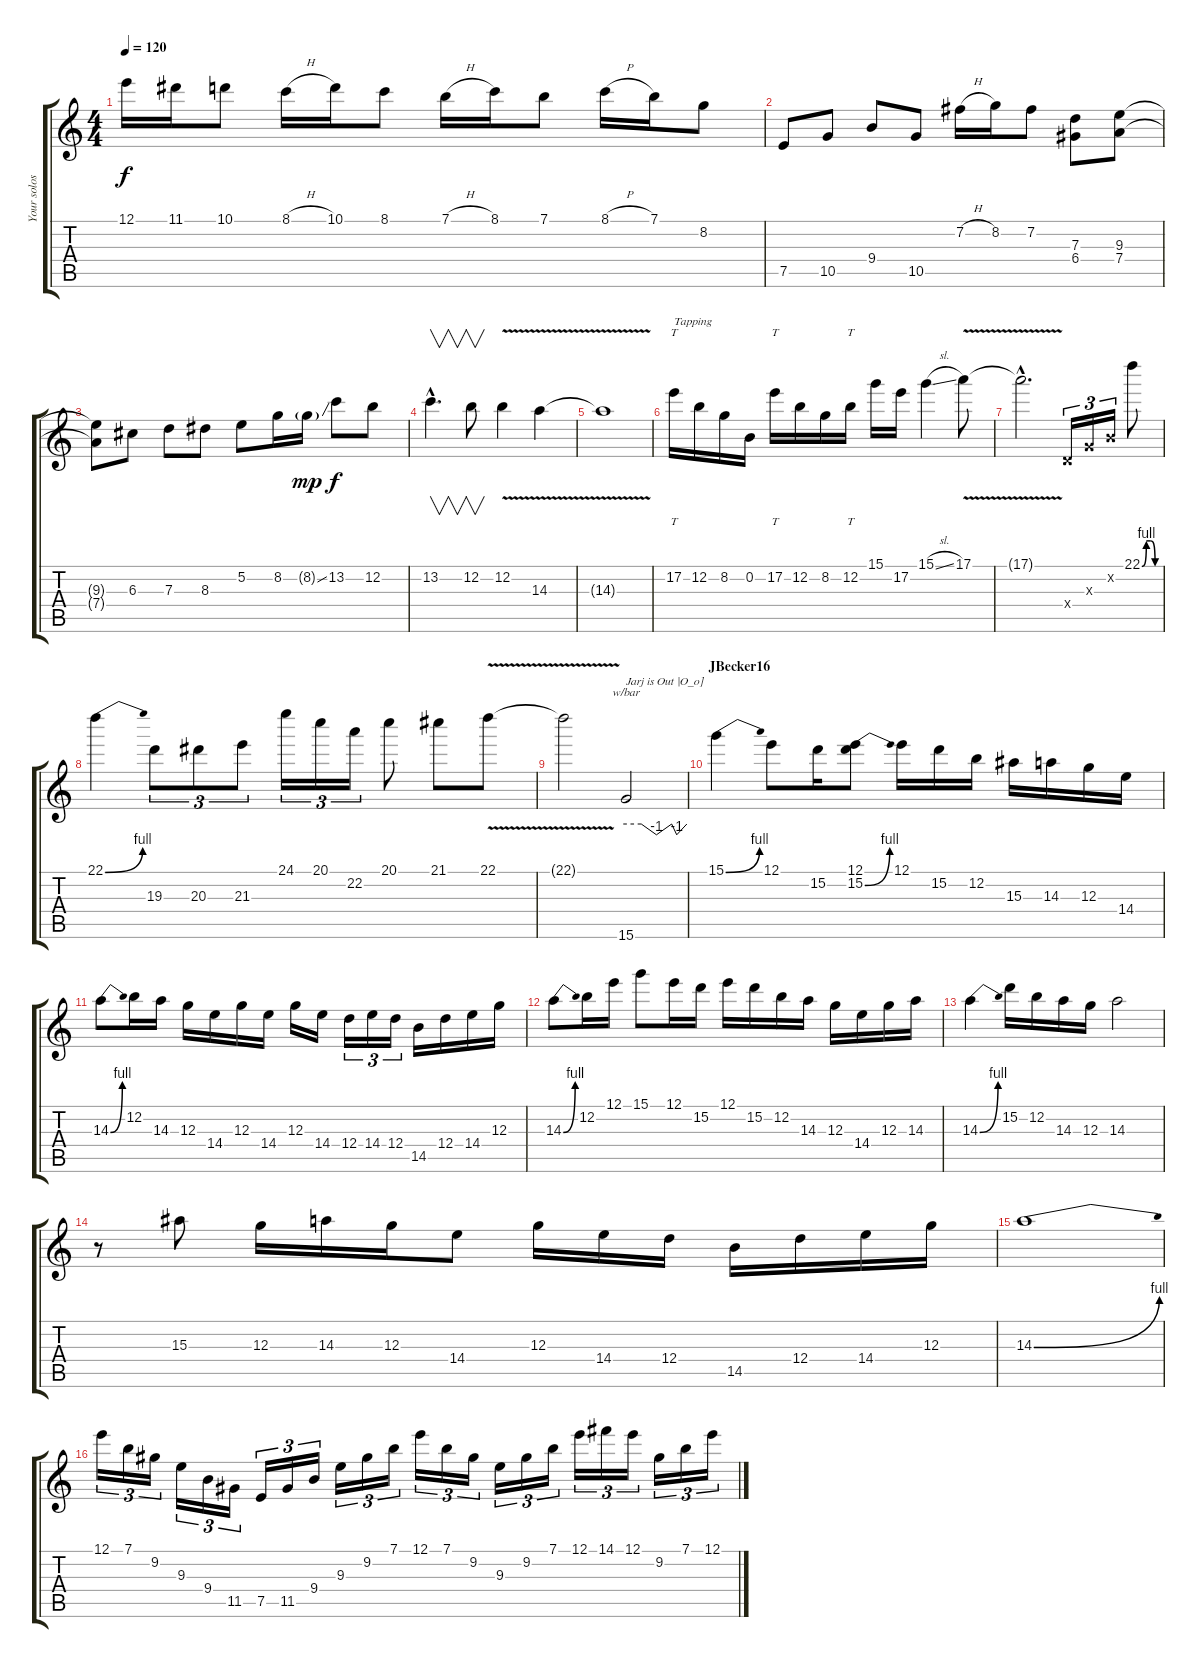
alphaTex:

\track ("Your solos here!" "Your solos") {instrument distortionguitar}
\staff {score tabs}
\tuning (E4 B3 G3 D3 A2 E2) {hide}
\ts (4 4)
\tempo 120
\clef g2
\ks c
12.1.16{dy f} 11.1.16 10.1.8 8.1{h}.16 10.1.16 8.1.8 7.1{h}.16 8.1.16 7.1.8 8.1{h}.16 7.1.16 8.2.8 |
7.5.8 10.5.8 9.4.8 10.5.8 7.2{h}.16 8.2.16 7.2.8 (7.3 6.4).8 (9.3 7.4).8 |
(9.3{t} 7.4{t}).8 6.3.8 7.3.8 8.3.8 5.2.8 8.2.16 8.2{ss g}.16{dy mp} 13.2.8{dy f} 12.2.8 |
13.2{hac}.4{v d} 12.2.8{v} 12.2{v}.4 14.3{v}.4 |
14.3{t}.1 |
17.2.16{tt txt "Tapping"} 12.2.16 8.2.16 0.2.16 17.2.16{tt} 12.2.16 8.2.16 12.2.16{tt} 15.1.16 17.2.16 15.1{sl}.4 17.1{v}.8 |
17.1{hac t}.2{d} 0.4{x}.16{tu (3 2)} 0.3{x}.16{tu (3 2)} 0.2{x}.16{tu (3 2)} 22.1{be (custom 0 0 15 4 30 4 45 0 60 0)}.8 |
22.1{be (bend 0 0 60 4)}.4 19.3.8{tu (3 2)} 20.3.8{tu (3 2)} 21.3.8{tu (3 2)} 24.1.16{tu (3 2)} 20.1.16{tu (3 2)} 22.2.16{tu (3 2)} 20.1.8 21.1.8 22.1{v}.8 |
22.1{t}.2 15.6.2{tbe (custom default 0 0 15 0 30 -4 45 0 50 -4 60 0) txt "Jarj is Out |O_o]"} |
\section ("" "JBecker16")
15.1{be (bend 0 0 60 4)}.4 12.1.8 15.2.16 (12.1 15.2{be (bend 0 0 60 4)}).8 12.1.16 15.2.16 12.2.16 15.3.16 14.3.16 12.3.16 14.4.16 |
14.3{be (bend 0 0 60 4)}.8 12.2.16 14.3.16 12.3.16 14.4.16 12.3.16 14.4.16 12.3.16 14.4.16 12.4.16{tu (3 2)} 14.4.16{tu (3 2)} 12.4.16{tu (3 2)} 14.5.16 12.4.16 14.4.16 12.3.16 |
14.3{be (bend 0 0 60 4)}.8 12.2.16 12.1.16 15.1.8 12.1.16 15.2.16 12.1.16 15.2.16 12.2.16 14.3.16 12.3.16 14.4.16 12.3.16 14.3.16 |
14.3{be (bend 0 0 60 4)}.4 15.2.16 12.2.16 14.3.16 12.3.16 14.3.2 |
r.8 15.3.8 12.3.16 14.3.16 12.3.16 14.4.8 12.3.16 14.4.16 12.4.16 14.5.16 12.4.16 14.4.16 12.3.16 |
14.3{be (bend 0 0 60 4)}.1 |
12.1.16{tu (3 2)} 7.1.16{tu (3 2)} 9.2.16{tu (3 2)} 9.3.16{tu (3 2)} 9.4.16{tu (3 2)} 11.5.16{tu (3 2)} 7.5.16{tu (3 2)} 11.5.16{tu (3 2)} 9.4.16{tu (3 2)} 9.3.16{tu (3 2)} 9.2.16{tu (3 2)} 7.1.16{tu (3 2)} 12.1.16{tu (3 2)} 7.1.16{tu (3 2)} 9.2.16{tu (3 2)} 9.3.16{tu (3 2)} 9.2.16{tu (3 2)} 7.1.16{tu (3 2)} 12.1.16{tu (3 2)} 14.1.16{tu (3 2)} 12.1.16{tu (3 2)} 9.2.16{tu (3 2)} 7.1.16{tu (3 2)} 12.1.16{tu (3 2)}
